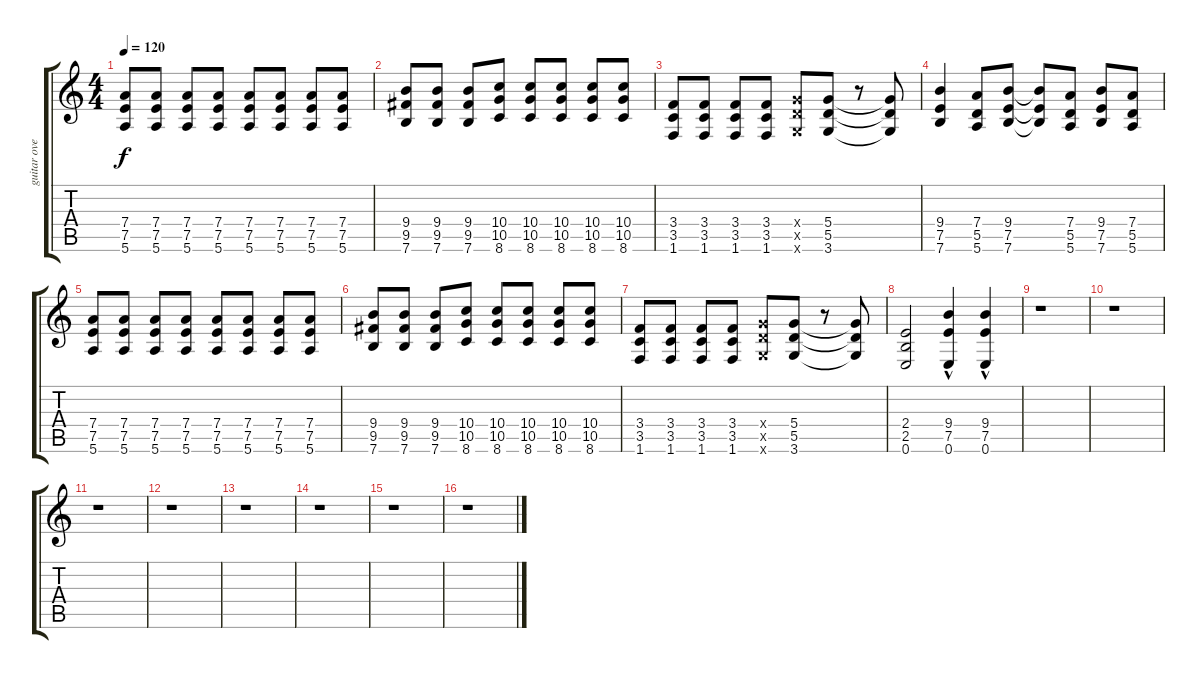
\track ("guitar over" "guitar ove") {instrument overdrivenguitar}
\staff {score tabs}
\tuning (E4 B3 G3 D3 A2 E2) {hide}
\ts (4 4)
\tempo 120
\clef g2
\ks c
(7.4 7.5 5.6).8{dy f} (7.4 7.5 5.6).8 (7.4 7.5 5.6).8 (7.4 7.5 5.6).8 (7.4 7.5 5.6).8 (7.4 7.5 5.6).8 (7.4 7.5 5.6).8 (7.4 7.5 5.6).8 |
(9.4 9.5 7.6).8 (9.4 9.5 7.6).8 (9.4 9.5 7.6).8 (10.4 10.5 8.6).8 (10.4 10.5 8.6).8 (10.4 10.5 8.6).8 (10.4 10.5 8.6).8 (10.4 10.5 8.6).8 |
(3.4 3.5 1.6).8 (3.4 3.5 1.6).8 (3.4 3.5 1.6).8 (3.4 3.5 1.6).8 (5.4{x} 5.5{x} 3.6{x}).8 (5.4 5.5 3.6).8 r.8 (5.4{t} 5.5{t} 3.6{t}).8 |
(9.4 7.5 7.6).4 (7.4 5.5 5.6).8 (9.4 7.5 7.6).8 (9.4{t} 7.5{t} 7.6{t}).8 (7.4 5.5 5.6).8 (9.4 7.5 7.6).8 (7.4 5.5 5.6).8 |
(7.4 7.5 5.6).8 (7.4 7.5 5.6).8 (7.4 7.5 5.6).8 (7.4 7.5 5.6).8 (7.4 7.5 5.6).8 (7.4 7.5 5.6).8 (7.4 7.5 5.6).8 (7.4 7.5 5.6).8 |
(9.4 9.5 7.6).8 (9.4 9.5 7.6).8 (9.4 9.5 7.6).8 (10.4 10.5 8.6).8 (10.4 10.5 8.6).8 (10.4 10.5 8.6).8 (10.4 10.5 8.6).8 (10.4 10.5 8.6).8 |
(3.4 3.5 1.6).8 (3.4 3.5 1.6).8 (3.4 3.5 1.6).8 (3.4 3.5 1.6).8 (5.4{x} 5.5{x} 3.6{x}).8 (5.4 5.5 3.6).8 r.8 (5.4{t} 5.5{t} 3.6{t}).8 |
(2.4 2.5 0.6).2 (9.4{hac} 7.5{hac} 0.6{hac}).4 (9.4{hac} 7.5{hac} 0.6{hac}).4 |
r.1 |
r.1 |
r.1 |
r.1 |
r.1 |
r.1 |
r.1 |
r.1
